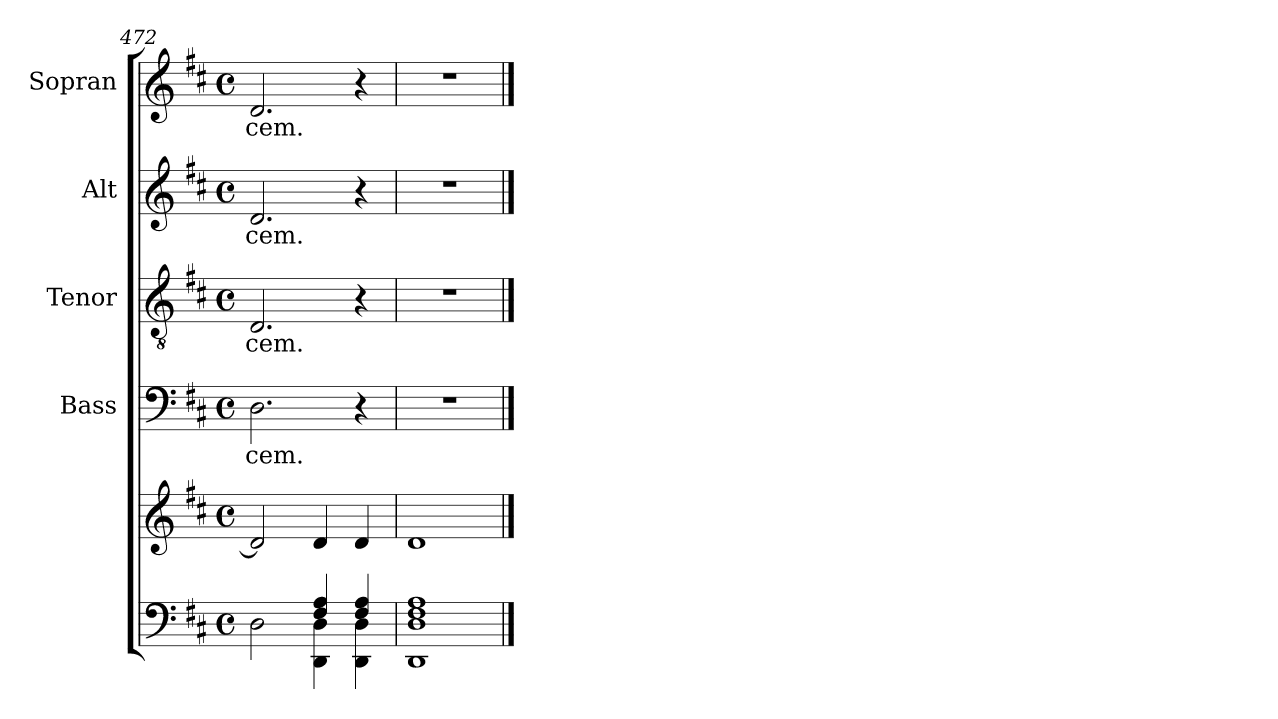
**kern	**kern	**kern	**text	**kern	**text	**kern	**text	**kern	**text
*part5	*part5	*part4	*part4	*part3	*part3	*part2	*part2	*part1	*part1
*staff6	*staff5	*staff4	*staff4	*staff3	*staff3	*staff2	*staff2	*staff1	*staff1
*	*	*I"Bass	*	*I"Tenor	*	*I"Alt	*	*I"Sopran	*
*	*	*I'B.	*	*I'T.	*	*I'A.	*	*I'S.	*
*clefF4	*clefG2	*clefF4	*	*clefGv2	*	*clefG2	*	*clefG2	*
*k[f#c#]	*k[f#c#]	*k[f#c#]	*	*k[f#c#]	*	*k[f#c#]	*	*k[f#c#]	*
*D:	*D:	*D:	*	*D:	*	*D:	*	*D:	*
*M4/4	*M4/4	*M4/4	*	*M4/4	*	*M4/4	*	*M4/4	*
*met(c)	*met(c)	*met(c)	*	*met(c)	*	*met(c)	*	*met(c)	*
=472	=472	=472	=472	=472	=472	=472	=472	=472	=472
*^	*	*	*	*	*	*	*	*	*
!	!	!	!	!LO:LY:b	!	!LO:LY:b	!	!LO:LY:b	!	!LO:LY:b
2ryy	2D\	2d/]	2.D\	-cem.	2.D/	-cem.	2.d/	-cem.	2.d/	-cem.
4F#/ 4A/	4DD\ 4D\	4d/	.	.	.	.	.	.	.	.
4F#/ 4A/	4DD\ 4D\	4d/	4r	.	4r	.	4r	.	4r	.
=473	=473	=473	=473	=473	=473	=473	=473	=473	=473	=473
1F# 1A	1DD 1D	1d	1r	.	1r	.	1r	.	1r	.
*v	*v	*	*	*	*	*	*	*	*	*
==	==	==	==	==	==	==	==	==	==
*-	*-	*-	*-	*-	*-	*-	*-	*-	*-
